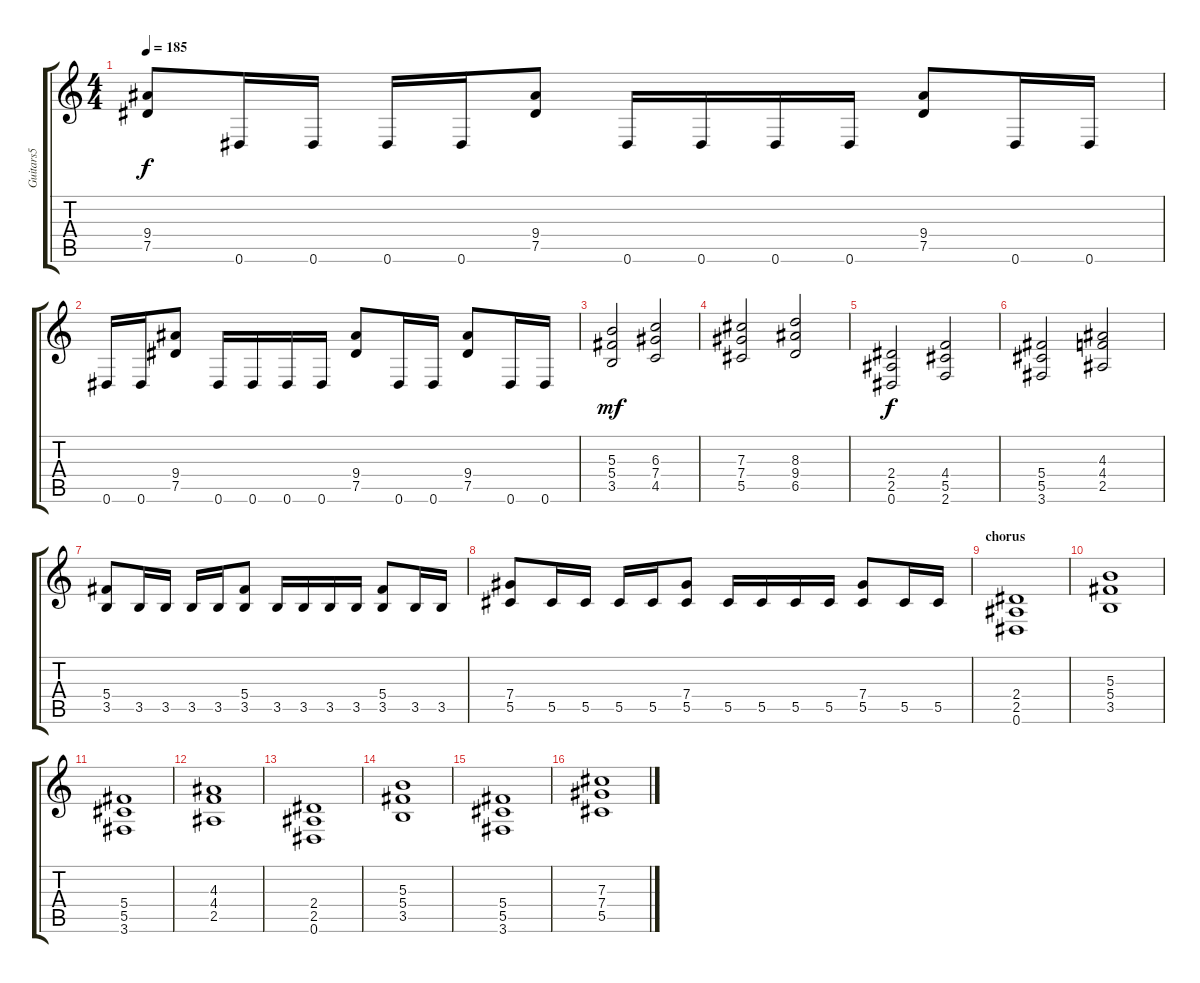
\track ("Guitars5" "Guitars5") {instrument overdrivenguitar}
\staff {score tabs}
\tuning (Eb4 Bb3 Gb3 Db3 Ab2 Eb2) {hide}
\ts (4 4)
\section ("" "")
\tempo 185
\clef g2
\ks c
(9.4 7.5).8{dy f} 0.6.16 0.6.16 0.6.16 0.6.16 (9.4 7.5).8 0.6.16 0.6.16 0.6.16 0.6.16 (9.4 7.5).8 0.6.16 0.6.16 |
0.6.16 0.6.16 (9.4 7.5).8 0.6.16 0.6.16 0.6.16 0.6.16 (9.4 7.5).8 0.6.16 0.6.16 (9.4 7.5).8 0.6.16 0.6.16 |
(5.3 5.4 3.5).2{dy mf} (6.3 7.4 4.5).2 |
(7.3 7.4 5.5).2 (8.3 9.4 6.5).2 |
(2.4 2.5 0.6).2{dy f} (4.4 5.5 2.6).2 |
(5.4 5.5 3.6).2 (4.3 4.4 2.5).2 |
(5.4 3.5).8 3.5.16 3.5.16 3.5.16 3.5.16 (5.4 3.5).8 3.5.16 3.5.16 3.5.16 3.5.16 (5.4 3.5).8 3.5.16 3.5.16 |
(7.4 5.5).8 5.5.16 5.5.16 5.5.16 5.5.16 (7.4 5.5).8 5.5.16 5.5.16 5.5.16 5.5.16 (7.4 5.5).8 5.5.16 5.5.16 |
\section ("" "chorus")
(2.4 2.5 0.6).1 |
(5.3 5.4 3.5).1 |
(5.4 5.5 3.6).1 |
(4.3 4.4 2.5).1 |
(2.4 2.5 0.6).1 |
(5.3 5.4 3.5).1 |
(5.4 5.5 3.6).1 |
(7.3 7.4 5.5).1
